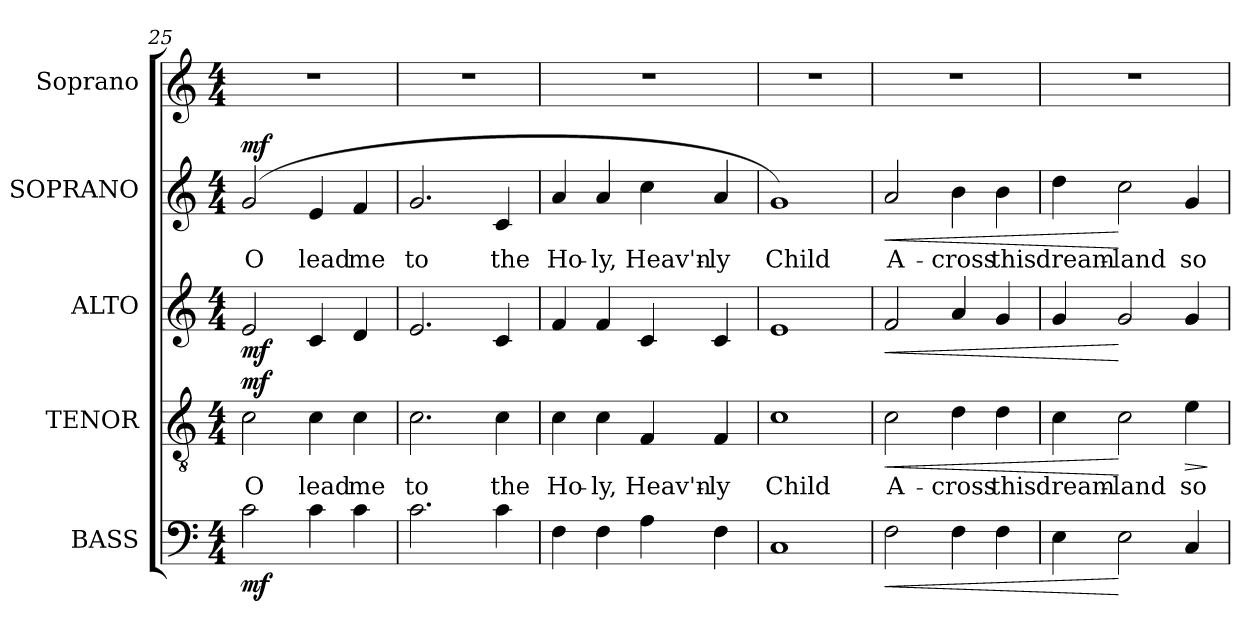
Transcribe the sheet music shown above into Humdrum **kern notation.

**kern	**dynam	**kern	**text	**dynam	**kern	**dynam	**kern	**text	**dynam	**kern
*part5	*part5	*part4	*part4	*part4	*part3	*part3	*part2	*part2	*part2	*part1
*staff5	*staff5	*staff4	*staff4	*staff4	*staff3	*staff3	*staff2	*staff2	*staff2	*staff1
*I"BASS	*	*I"TENOR	*	*	*I"ALTO	*	*I"SOPRANO	*	*	*I"Soprano
*I'B.	*	*I'T.	*	*	*I'A.	*	*I'S.	*	*	*I'S.
!!LO:LB:g=z
*clefF4	*	*clefGv2	*	*	*clefG2	*	*clefG2	*	*	*clefG2
*	*	*ITrd7c12	*	*	*	*	*	*	*	*
*k[]	*	*k[]	*	*	*k[]	*	*k[]	*	*	*k[]
*C:	*	*C:	*	*	*C:	*	*C:	*	*	*C:
*M4/4	*	*M4/4	*	*	*M4/4	*	*M4/4	*	*	*M4/4
=25	=25	=25	=25	=25	=25	=25	=25	=25	=25	=25
!	!	!	!LO:LY:b:color=#000000	!	!	!	!	!	!	!
!	!	!	!	!	!	!	!	!LO:LY:b:color=#000000	!	!
2ci\	mf	2Ci\	O	mf	2ei/	mf	(2gi/	O	mf	1r
!	!	!	!LO:LY:b:color=#000000	!	!	!	!	!	!	!
!	!	!	!	!	!	!	!	!LO:LY:b:color=#000000	!	!
4ci\	.	4Ci\	lead	.	4ci/	.	4ei/	lead	.	.
!	!	!	!LO:LY:b:color=#000000	!	!	!	!	!	!	!
!	!	!	!	!	!	!	!	!LO:LY:b:color=#000000	!	!
4ci\	.	4Ci\	me	.	4di/	.	4fi/	me	.	.
=26	=26	=26	=26	=26	=26	=26	=26	=26	=26	=26
!	!	!	!LO:LY:b:color=#000000	!	!	!	!	!	!	!
!	!	!	!	!	!	!	!	!LO:LY:b:color=#000000	!	!
2.ci\	.	2.Ci\	to	.	2.ei/	.	2.gi/	to	.	1r
!	!	!	!LO:LY:b:color=#000000	!	!	!	!	!	!	!
!	!	!	!	!	!	!	!	!LO:LY:b:color=#000000	!	!
4ci\	.	4Ci\	the	.	4ci/	.	4ci/	the	.	.
=27	=27	=27	=27	=27	=27	=27	=27	=27	=27	=27
!	!	!	!LO:LY:b:color=#000000	!	!	!	!	!	!	!
!	!	!	!	!	!	!	!	!LO:LY:b:color=#000000	!	!
4Fi\	.	4Ci\	Ho-	.	4fi/	.	4ai/	Ho-	.	1r
!	!	!	!LO:LY:b:color=#000000	!	!	!	!	!	!	!
!	!	!	!	!	!	!	!	!LO:LY:b:color=#000000	!	!
4Fi\	.	4Ci\	-ly,	.	4fi/	.	4ai/	-ly,	.	.
!	!	!	!LO:LY:b:color=#000000	!	!	!	!	!	!	!
!	!	!	!	!	!	!	!	!LO:LY:b:color=#000000	!	!
4Ai\	.	4FFi/	Heav'n-	.	4ci/	.	4cci\	Heav'n-	.	.
!	!	!	!LO:LY:b:color=#000000	!	!	!	!	!	!	!
!	!	!	!	!	!	!	!	!LO:LY:b:color=#000000	!	!
4Fi\	.	4FFi/	-ly	.	4ci/	.	4ai/	-ly	.	.
=28	=28	=28	=28	=28	=28	=28	=28	=28	=28	=28
*^	*	*	*	*	*	*	*	*	*	*
!	!	!	!	!LO:LY:b:color=#000000	!	!	!	!	!	!	!
!	!	!	!	!	!	!	!	!	!LO:LY:b:color=#000000	!	!
1Ci	1ryy	.	1Ci	Child	.	1ei	.	1gi)	Child	.	1r
!!LO:LB:g=z
=29	=29	=29	=29	=29	=29	=29	=29	=29	=29	=29	=29
!	!	!LO:HP:b	!	!	!	!	!	!	!	!	!
*v	*v	*	*	*	*	*	*	*	*	*	*
*^	*	*	*	*	*	*	*	*	*	*
!	!	!	!	!LO:LY:b:color=#000000	!LO:HP:b	!	!LO:HP:b	!	!	!	!
*v	*v	*	*	*	*	*	*	*	*	*	*
*^	*	*	*	*	*	*	*	*	*	*
!	!	!	!	!	!	!	!	!	!LO:LY:b:color=#000000	!LO:HP:b	!
*v	*v	*	*	*	*	*	*	*	*	*	*
2Fi\	<	2Ci\	A-	<	2fi/	<	2ai/	A-	<	1r
!	!	!	!LO:LY:b:color=#000000	!	!	!	!	!	!	!
!	!	!	!	!	!	!	!	!LO:LY:b:color=#000000	!	!
4Fi\	.	4Di\	-cross	.	4ai/	.	4bi\	-cross	.	.
!	!	!	!LO:LY:b:color=#000000	!	!	!	!	!	!	!
!	!	!	!	!	!	!	!	!LO:LY:b:color=#000000	!	!
4Fi\	.	4Di\	this	.	4gi/	.	4bi\	this	.	.
=30	=30	=30	=30	=30	=30	=30	=30	=30	=30	=30
!	!	!	!LO:LY:b:color=#000000	!	!	!	!	!	!	!
!	!	!	!	!	!	!	!	!LO:LY:b:color=#000000	!	!
4Ei\	.	4Ci\	dream-	.	4gi/	.	4ddi\	dream-	.	1r
!	!	!	!LO:LY:b:color=#000000	!	!	!	!	!	!	!
!	!	!	!	!	!	!	!	!LO:LY:b:color=#000000	!	!
2Ei\	[	2Ci\	-land	[	2gi/	[	2cci\	-land	[	.
!	!	!	!LO:LY:b:color=#000000	!LO:HP:b	!	!	!	!	!	!
!	!	!	!	!	!	!	!	!LO:LY:b:color=#000000	!	!
4Ci/	.	4Ei\	so	>	4gi/	.	4gi/	so	.	.
.	.	.	.	]	.	.	.	.	.	.
=	=	=	=	=	=	=	=	=	=	=
*-	*-	*-	*-	*-	*-	*-	*-	*-	*-	*-
